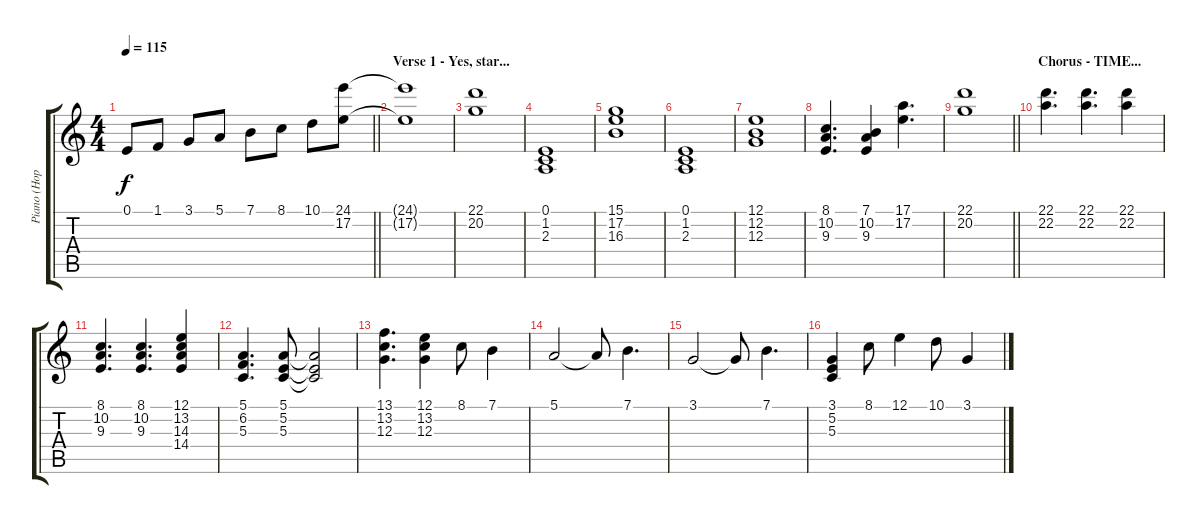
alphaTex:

\track ("Piano (Hopkins)" "Piano (Hop") {instrument brightacousticpiano}
\staff {score tabs}
\tuning (E4 B3 G3 D3 A2 E2) {hide}
\ts (4 4)
\tempo 115
\clef g2
\barLineRight lightlight
\ks c
0.1.8{dy f} 1.1.8 3.1.8 5.1.8 7.1.8 8.1.8 10.1.8 (24.1 17.2).8 |
\section ("" "Verse 1 - Yes, star...")
(24.1{t} 17.2{t}).1 |
(22.1 20.2).1 |
(0.1 1.2 2.3).1 |
(15.1 17.2 16.3).1 |
(0.1 1.2 2.3).1 |
(12.1 12.2 12.3).1 |
(8.1 10.2 9.3).4{d} (7.1 10.2 9.3).4 (17.1 17.2).4{d} |
\barLineRight lightlight
(22.1 20.2).1 |
\section ("" "Chorus - TIME...")
(22.1 22.2).4{d} (22.1 22.2).4{d} (22.1 22.2).4 |
(8.1 10.2 9.3).4{d} (8.1 10.2 9.3).4{d} (12.1 13.2 14.3 14.4).4 |
(5.1 6.2 5.3).4{d} (5.1 5.2 5.3).8 (5.1{t} 5.2{t} 5.3{t}).2 |
(13.1 13.2 12.3).4{d} (12.1 13.2 12.3).4 8.1.8 7.1.4 |
5.1.2 5.1{t}.8 7.1.4{d} |
3.1.2 3.1{t}.8 7.1.4{d} |
(3.1 5.2 5.3).4 8.1.8 12.1.4 10.1.8 3.1.4
